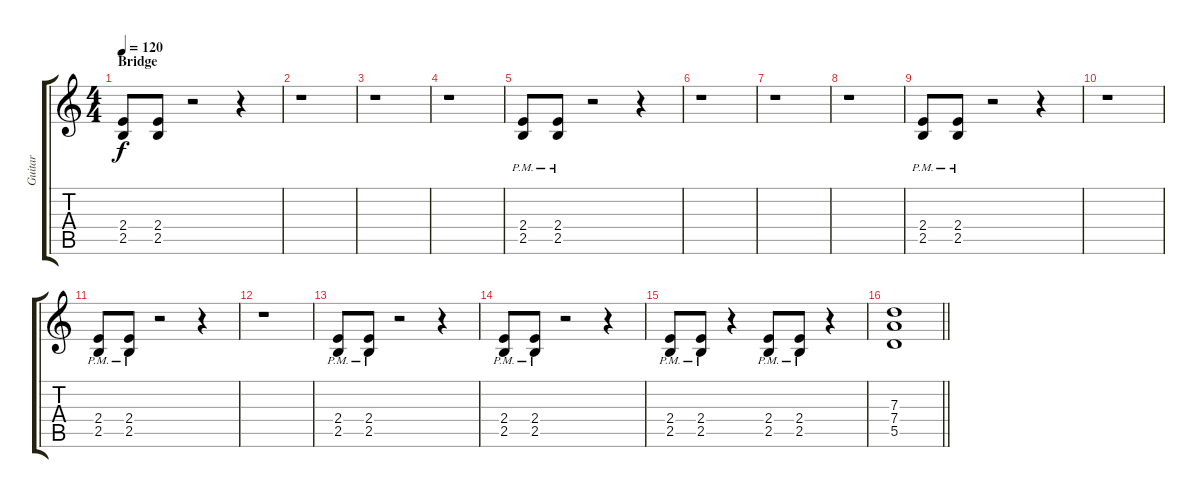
\track ("Guitar" "Guitar") {instrument distortionguitar}
\staff {score tabs}
\tuning (E4 B3 G3 D3 A2 E2) {hide}
\ts (4 4)
\section ("" "Bridge")
\tempo 120
\clef g2
\ks c
(2.4 2.5).8{dy f} (2.4 2.5).8 r.2 r.4 |
r.1 |
r.1 |
r.1 |
(2.4 2.5{pm}).8 (2.4 2.5{pm}).8 r.2 r.4 |
r.1 |
r.1 |
r.1 |
(2.4 2.5{pm}).8 (2.4 2.5{pm}).8 r.2 r.4 |
r.1 |
(2.4 2.5{pm}).8 (2.4 2.5{pm}).8 r.2 r.4 |
r.1 |
(2.4 2.5{pm}).8 (2.4 2.5{pm}).8 r.2 r.4 |
(2.4 2.5{pm}).8 (2.4 2.5{pm}).8 r.2 r.4 |
(2.4 2.5{pm}).8 (2.4 2.5{pm}).8 r.4 (2.4 2.5{pm}).8 (2.4 2.5{pm}).8 r.4 |
\barLineRight lightlight
(7.3 7.4 5.5).1
